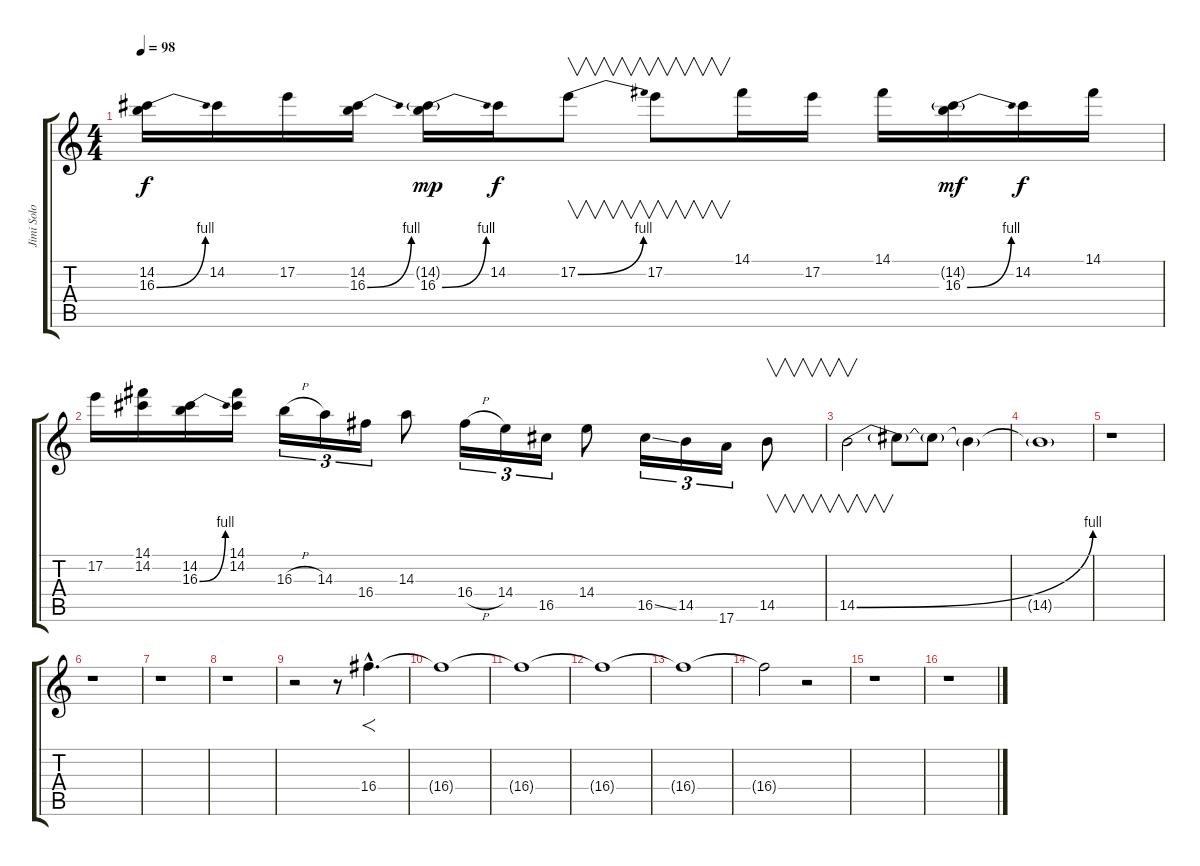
\track ("Jimi Solo Guitar" "Jimi Solo ") {instrument distortionguitar}
\staff {score tabs}
\tuning (E4 B3 G3 D3 A2 E2) {hide}
\ts (4 4)
\tempo 98
\clef g2
\ks c
(14.2 16.3{be (bend 0 0 60 4)}).16{dy f} 14.2.16 17.2.16 (14.2 16.3{be (bend 0 0 60 4)}).16 (14.2{g} 16.3{be (bend 0 0 60 4)}).16{dy mp} 14.2.16{dy f} 17.2{be (bend 0 0 60 4)}.8{v} 17.2.8{v} 14.1.16 17.2.16 14.1.16 (14.2{g} 16.3{be (bend 0 0 60 4)}).16{dy mf} 14.2.16{dy f} 14.1.16 |
17.2.16 (14.1 14.2).16 (14.2 16.3{be (bend 0 0 60 4)}).16 (14.1 14.2).16 16.3{h}.16{tu (3 2)} 14.3.16{tu (3 2)} 16.4.16{tu (3 2)} 14.3.8 16.4{h}.16{tu (3 2)} 14.4.16{tu (3 2)} 16.5.16{tu (3 2)} 14.4.8 16.5{ss}.16{tu (3 2)} 14.5.16{tu (3 2)} 17.6.16{tu (3 2)} 14.5.8{v} |
14.5{be (bend 0 0 60 4)}.2{v} 14.5{t}.8 14.5{t}.8 14.5{t}.4 |
14.5{t}.1 |
r.1 |
r.1 |
r.1 |
r.1 |
r.2 r.8 16.4{hac}.4{f d} |
16.4{t}.1 |
16.4{t}.1 |
16.4{t}.1 |
16.4{t}.1 |
16.4{t}.2 r.2 |
r.1 |
r.1
